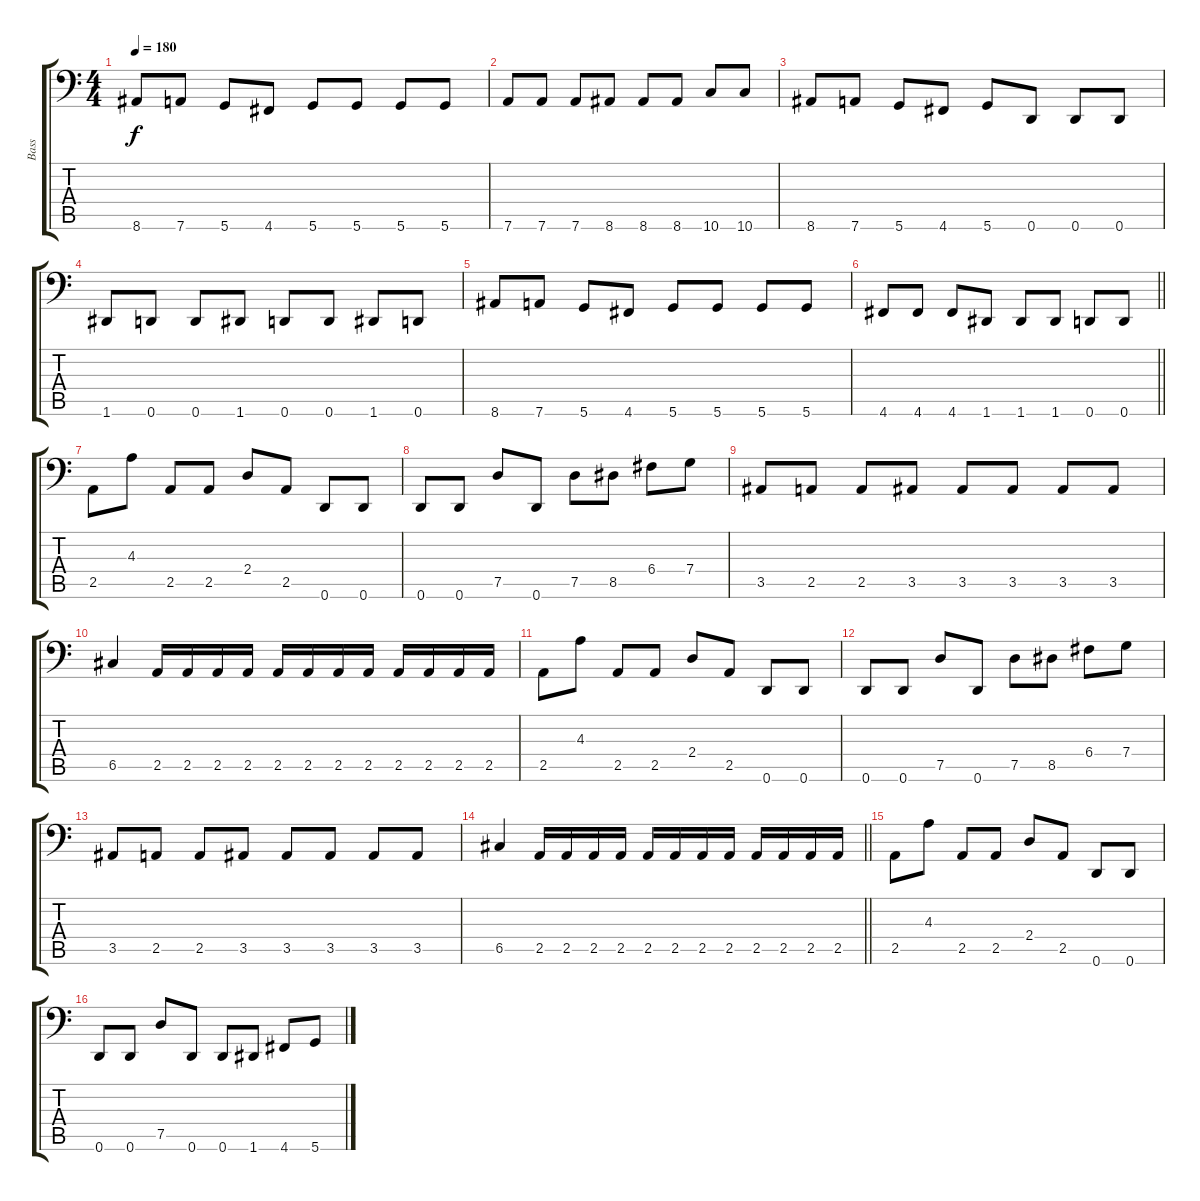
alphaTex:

\track ("Bass" "Bass") {instrument electricbassfinger}
\staff {score tabs}
\tuning (D3 A2 F2 C2 G1 D1) {hide}
\ts (4 4)
\tempo 180
\clef f4
\ks c
8.6.8{dy f} 7.6.8 5.6.8 4.6.8 5.6.8 5.6.8 5.6.8 5.6.8 |
7.6.8 7.6.8 7.6.8 8.6.8 8.6.8 8.6.8 10.6.8 10.6.8 |
8.6.8 7.6.8 5.6.8 4.6.8 5.6.8 0.6.8 0.6.8 0.6.8 |
1.6.8 0.6.8 0.6.8 1.6.8 0.6.8 0.6.8 1.6.8 0.6.8 |
8.6.8 7.6.8 5.6.8 4.6.8 5.6.8 5.6.8 5.6.8 5.6.8 |
\barLineRight lightlight
4.6.8 4.6.8 4.6.8 1.6.8 1.6.8 1.6.8 0.6.8 0.6.8 |
2.5.8 4.3.8 2.5.8 2.5.8 2.4.8 2.5.8 0.6.8 0.6.8 |
0.6.8 0.6.8 7.5.8 0.6.8 7.5.8 8.5.8 6.4.8 7.4.8 |
3.5.8 2.5.8 2.5.8 3.5.8 3.5.8 3.5.8 3.5.8 3.5.8 |
6.5.4 2.5.16 2.5.16 2.5.16 2.5.16 2.5.16 2.5.16 2.5.16 2.5.16 2.5.16 2.5.16 2.5.16 2.5.16 |
2.5.8 4.3.8 2.5.8 2.5.8 2.4.8 2.5.8 0.6.8 0.6.8 |
0.6.8 0.6.8 7.5.8 0.6.8 7.5.8 8.5.8 6.4.8 7.4.8 |
3.5.8 2.5.8 2.5.8 3.5.8 3.5.8 3.5.8 3.5.8 3.5.8 |
\barLineRight lightlight
6.5.4 2.5.16 2.5.16 2.5.16 2.5.16 2.5.16 2.5.16 2.5.16 2.5.16 2.5.16 2.5.16 2.5.16 2.5.16 |
2.5.8 4.3.8 2.5.8 2.5.8 2.4.8 2.5.8 0.6.8 0.6.8 |
0.6.8 0.6.8 7.5.8 0.6.8 0.6.8 1.6.8 4.6.8 5.6.8
